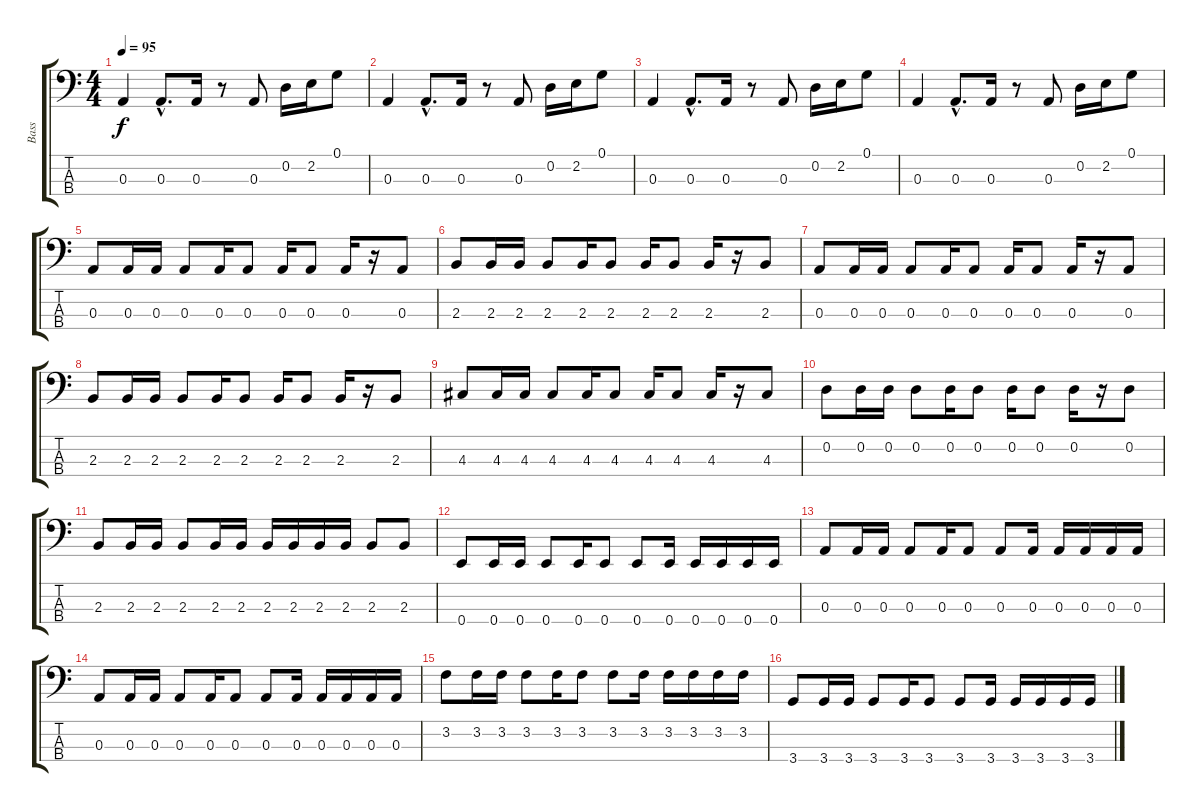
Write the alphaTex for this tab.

\track ("Bass" "Bass") {instrument electricbassfinger}
\staff {score tabs}
\tuning (G2 D2 A1 E1) {hide}
\ts (4 4)
\tempo 95
\clef f4
\ks c
0.3.4{dy f} 0.3{hac}.8{d} 0.3.16 r.8 0.3.8 0.2.16 2.2.16 0.1.8 |
0.3.4 0.3{hac}.8{d} 0.3.16 r.8 0.3.8 0.2.16 2.2.16 0.1.8 |
0.3.4 0.3{hac}.8{d} 0.3.16 r.8 0.3.8 0.2.16 2.2.16 0.1.8 |
0.3.4 0.3{hac}.8{d} 0.3.16 r.8 0.3.8 0.2.16 2.2.16 0.1.8 |
0.3.8 0.3.16 0.3.16 0.3.8 0.3.16 0.3.8 0.3.16 0.3.8 0.3.16 r.16 0.3.8 |
2.3.8 2.3.16 2.3.16 2.3.8 2.3.16 2.3.8 2.3.16 2.3.8 2.3.16 r.16 2.3.8 |
0.3.8 0.3.16 0.3.16 0.3.8 0.3.16 0.3.8 0.3.16 0.3.8 0.3.16 r.16 0.3.8 |
2.3.8 2.3.16 2.3.16 2.3.8 2.3.16 2.3.8 2.3.16 2.3.8 2.3.16 r.16 2.3.8 |
4.3.8 4.3.16 4.3.16 4.3.8 4.3.16 4.3.8 4.3.16 4.3.8 4.3.16 r.16 4.3.8 |
0.2.8 0.2.16 0.2.16 0.2.8 0.2.16 0.2.8 0.2.16 0.2.8 0.2.16 r.16 0.2.8 |
2.3.8 2.3.16 2.3.16 2.3.8 2.3.16 2.3.16 2.3.16 2.3.16 2.3.16 2.3.16 2.3.8 2.3.8 |
0.4.8 0.4.16 0.4.16 0.4.8 0.4.16 0.4.8 0.4.8 0.4.16 0.4.16 0.4.16 0.4.16 0.4.16 |
0.3.8 0.3.16 0.3.16 0.3.8 0.3.16 0.3.8 0.3.8 0.3.16 0.3.16 0.3.16 0.3.16 0.3.16 |
0.3.8 0.3.16 0.3.16 0.3.8 0.3.16 0.3.8 0.3.8 0.3.16 0.3.16 0.3.16 0.3.16 0.3.16 |
3.2.8 3.2.16 3.2.16 3.2.8 3.2.16 3.2.8 3.2.8 3.2.16 3.2.16 3.2.16 3.2.16 3.2.16 |
3.4.8 3.4.16 3.4.16 3.4.8 3.4.16 3.4.8 3.4.8 3.4.16 3.4.16 3.4.16 3.4.16 3.4.16
